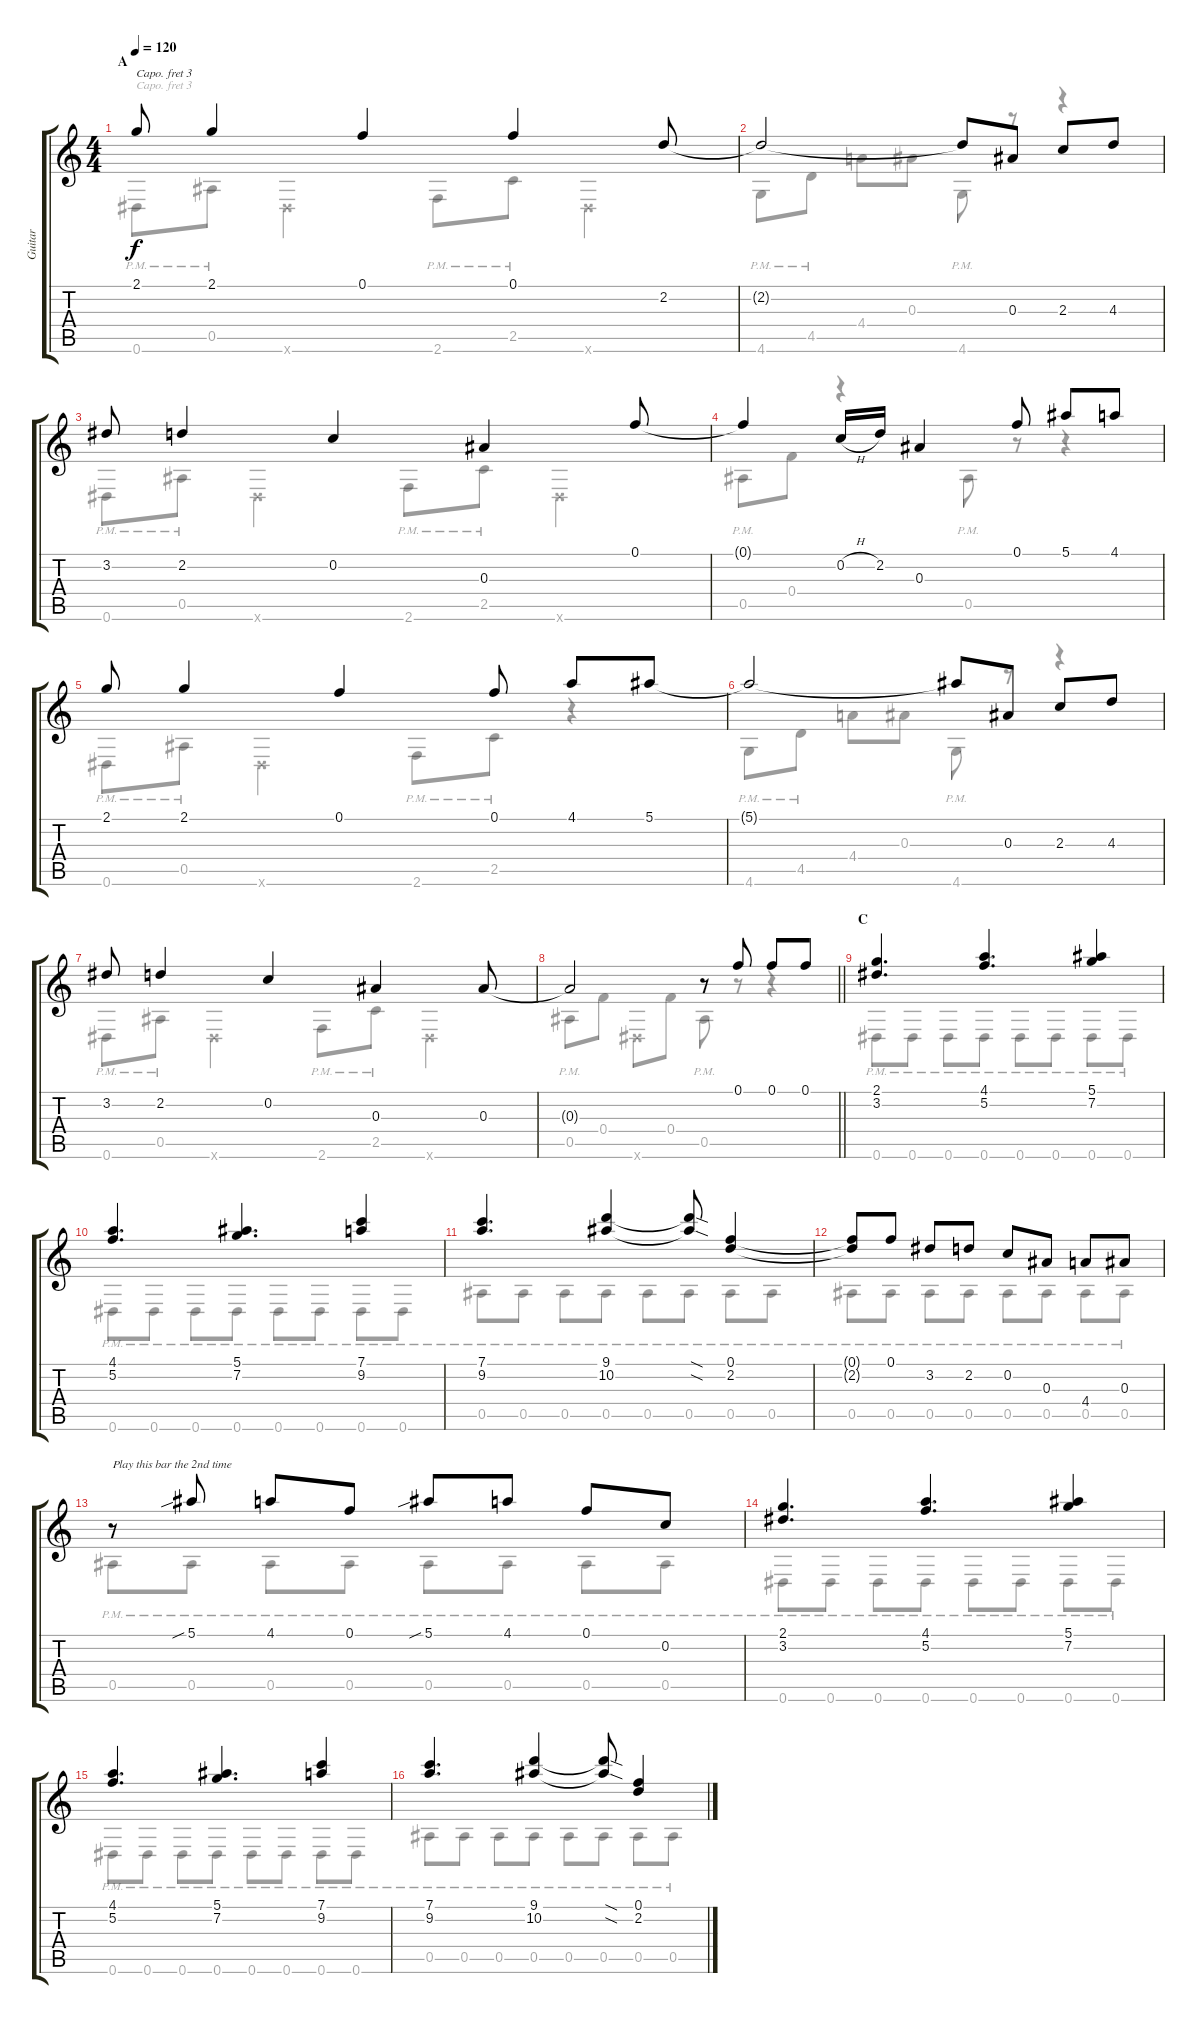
\track ("Guitar" "Guitar") {instrument acousticguitarsteel}
\staff {score tabs}
\capo 3
\tuning (D4 A3 G3 D3 G2 C2) {hide}
\voice
\ts (4 4)
\section ("" "A")
\tempo 120
\clef g2
\ks c
2.1.8{dy f} 2.1.4 0.1.4 0.1.4 2.2.8 |
2.2{t}.2 2.2{t}.8 0.3.8 2.3.8 4.3.8 |
3.2.8 2.2.4 0.2.4 0.3.4 0.1.8 |
0.1{t}.4 0.2{h}.16 2.2.16 0.3.4 0.1.8 5.1.8 4.1.8 |
2.1.8 2.1.4 0.1.4 0.1.8 4.1.8 5.1.8 |
5.1{t}.2 5.1{t}.8 0.3.8 2.3.8 4.3.8 |
3.2.8 2.2.4 0.2.4 0.3.4 0.3.8 |
\barLineRight lightlight
0.3{t}.2 r.8 0.1.8 0.1.8 0.1.8 |
\section ("" "C")
(2.1 3.2).4{d} (4.1 5.2).4{d} (5.1 7.2).4 |
(4.1 5.2).4{d} (5.1 7.2).4{d} (7.1 9.2).4 |
(7.1 9.2).4{d} (9.1 10.2).4 (9.1{sod t} 10.2{sod t}).8 (0.1 2.2).4 |
(0.1{t} 2.2{t}).8 0.1.8 3.2.8 2.2.8 0.2.8 0.3.8 4.4.8 0.3.8 |
r.8{txt "Play this bar the 2nd time"} 5.1{sib}.8 4.1.8 0.1.8 5.1{sib}.8 4.1.8 0.1.8 0.2.8 |
(2.1 3.2).4{d} (4.1 5.2).4{d} (5.1 7.2).4 |
(4.1 5.2).4{d} (5.1 7.2).4{d} (7.1 9.2).4 |
(7.1 9.2).4{d} (9.1 10.2).4 (9.1{sod t} 10.2{sod t}).8 (0.1 2.2).4
\voice
\clef g2
\ottava regular
\simile none
\ks c
0.6{pm}.8{dy f} 0.5{pm}.8 0.6{x}.4 2.6{pm}.8 2.5{pm}.8 0.6{x}.4 |
4.6{pm}.8 4.5{pm}.8 4.4.8 0.3.8 4.6{pm}.8 r.8 r.4 |
0.6{pm}.8 0.5{pm}.8 0.6{x}.4 2.6{pm}.8 2.5{pm}.8 0.6{x}.4 |
0.5{pm}.8 0.4.8 r.4 0.5{pm}.8 r.8 r.4 |
0.6{pm}.8 0.5{pm}.8 0.6{x}.4 2.6{pm}.8 2.5{pm}.8 r.4 |
4.6{pm}.8 4.5{pm}.8 4.4.8 0.3.8 4.6{pm}.8 r.8 r.4 |
0.6{pm}.8 0.5{pm}.8 0.6{x}.4 2.6{pm}.8 2.5{pm}.8 0.6{x}.4 |
\barLineRight lightlight
0.5{pm}.8 0.4.8 0.6{x}.8 0.4.8 0.5{pm}.8 r.8 r.4 |
0.6{pm}.8 0.6{pm}.8 0.6{pm}.8 0.6{pm}.8 0.6{pm}.8 0.6{pm}.8 0.6{pm}.8 0.6{pm}.8 |
0.6{pm}.8 0.6{pm}.8 0.6{pm}.8 0.6{pm}.8 0.6{pm}.8 0.6{pm}.8 0.6{pm}.8 0.6{pm}.8 |
0.5{pm}.8 0.5{pm}.8 0.5{pm}.8 0.5{pm}.8 0.5{pm}.8 0.5{pm}.8 0.5{pm}.8 0.5{pm}.8 |
0.5{pm}.8 0.5{pm}.8 0.5{pm}.8 0.5{pm}.8 0.5{pm}.8 0.5{pm}.8 0.5{pm}.8 0.5{pm}.8 |
0.5{pm}.8 0.5{pm}.8 0.5{pm}.8 0.5{pm}.8 0.5{pm}.8 0.5{pm}.8 0.5{pm}.8 0.5{pm}.8 |
0.6{pm}.8 0.6{pm}.8 0.6{pm}.8 0.6{pm}.8 0.6{pm}.8 0.6{pm}.8 0.6{pm}.8 0.6{pm}.8 |
0.6{pm}.8 0.6{pm}.8 0.6{pm}.8 0.6{pm}.8 0.6{pm}.8 0.6{pm}.8 0.6{pm}.8 0.6{pm}.8 |
0.5{pm}.8 0.5{pm}.8 0.5{pm}.8 0.5{pm}.8 0.5{pm}.8 0.5{pm}.8 0.5{pm}.8 0.5{pm}.8
